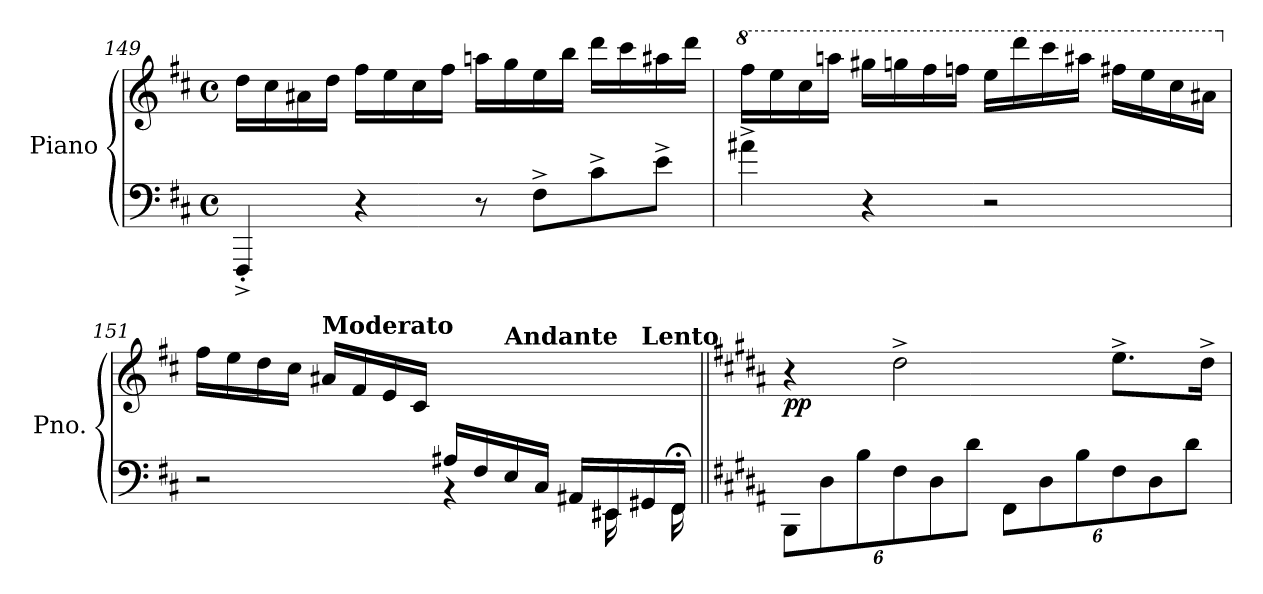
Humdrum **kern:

**kern	**kern	**dynam
*part1	*part1	*part1
*staff2	*staff1	*staff1/2
*I"Piano	*	*
*I'Pno.	*	*
*clefF4	*clefG2	*
*k[f#c#]	*k[f#c#]	*
*M4/4	*M4/4	*
*met(c)	*met(c)	*
*MM120	*MM120	*
=149	=149	=149
4FFF#'^/	16dd\LL	.
.	16cc#\	.
.	16a#X\	.
.	16dd\JJ	.
4r	16ff#\LL	.
.	16ee\	.
.	16cc#\	.
.	16ff#\JJ	.
8r	16aan\LL	.
.	16gg\	.
8F#^\L	16ee\	.
.	16bb\JJ	.
8c#^\	16ddd\LL	.
.	16ccc#\	.
8e^\J	16aa#X\	.
.	16ddd\JJ	.
!!LO:LB:g=z
=150	=150	=150
*	*8va	*
4a#X^\	16fff#\LL	.
.	16eee\	.
.	16ccc#\	.
.	16aaan\JJ	.
4r	16ggg#X\LL	.
.	16gggn\	.
.	16fff#\	.
.	16fffn\JJ	.
2r	16eee\LL	.
.	16dddd\	.
.	16cccc#\	.
.	16aaa#X\JJ	.
.	16fff#X\LL	.
.	16eee\	.
.	16ccc#\	.
.	16aa#X\JJ	.
=151	=151	=151
*^	*	*
*	*^	*	*
*	*	*	*X8va	*
2ryy	16ryy	2r	16ff#\LL	.
.	16ryy@	.	16ee\	.
.	16ryy@	.	16dd\	.
.	16ryy@	.	16cc#\JJ	.
!	!	!	!LO:TX:a:B:t=Moderato	!
.	16ryy@	.	16a#X/LL	.
.	16ryy@	.	16f#</	.
.	16ryy@	.	16e/	.
.	16ryy@	.	16c#/JJ	.
*	*	*	*MM100	*
16A#X/LL	16ryy@	4rBB	8ryy	.
16F#/	16ryy@	.	.	.
!	!	!	!LO:TX:a:B:t=Andante	!
16E</	16ryy@	.	8ryy	.
16C#</JJ	16ryy@	.	.	.
*	*	*	*MM65	*
16AA#X/LL	16ryy@	4ryy	16ryy	.
*	*	*	*MM50	*
16EE#X/	16EE#\	.	16ryy	.
*	*	*	*MM40	*
!	!	!	!LO:TX:a:B:t=Lento	!
16GG#X/	16ryy	.	16ryy	.
*	*	*	*MM25	*
16FF#;</JJ	16FF#\	.	16ryy	.
*v	*v	*v	*	*
!!LO:LB:g=z
=152||	=152||	=152||
*k[f#c#g#d#a#]	*k[f#c#g#d#a#]	*
*Xbrackettup	*	*
*	*MM50	*
*^	*	*
!	!	!	!LO:DY:b
*v	*v	*	*
12BBB\L	4r	pp
*	*MM80	*
12D#>\	.	.
*	*MM90	*
12B\	.	.
12F#\	2dd#^\	.
12D#\	.	.
12d#\J	.	.
*	*MM95	*
12FF#\L	.	.
12D#>\	.	.
12B\	.	.
12F#\	8.ee^\L	.
12D#>\	.	.
12d#\J	.	.
.	16dd#^\Jk	.
=	=	=
*-	*-	*-
